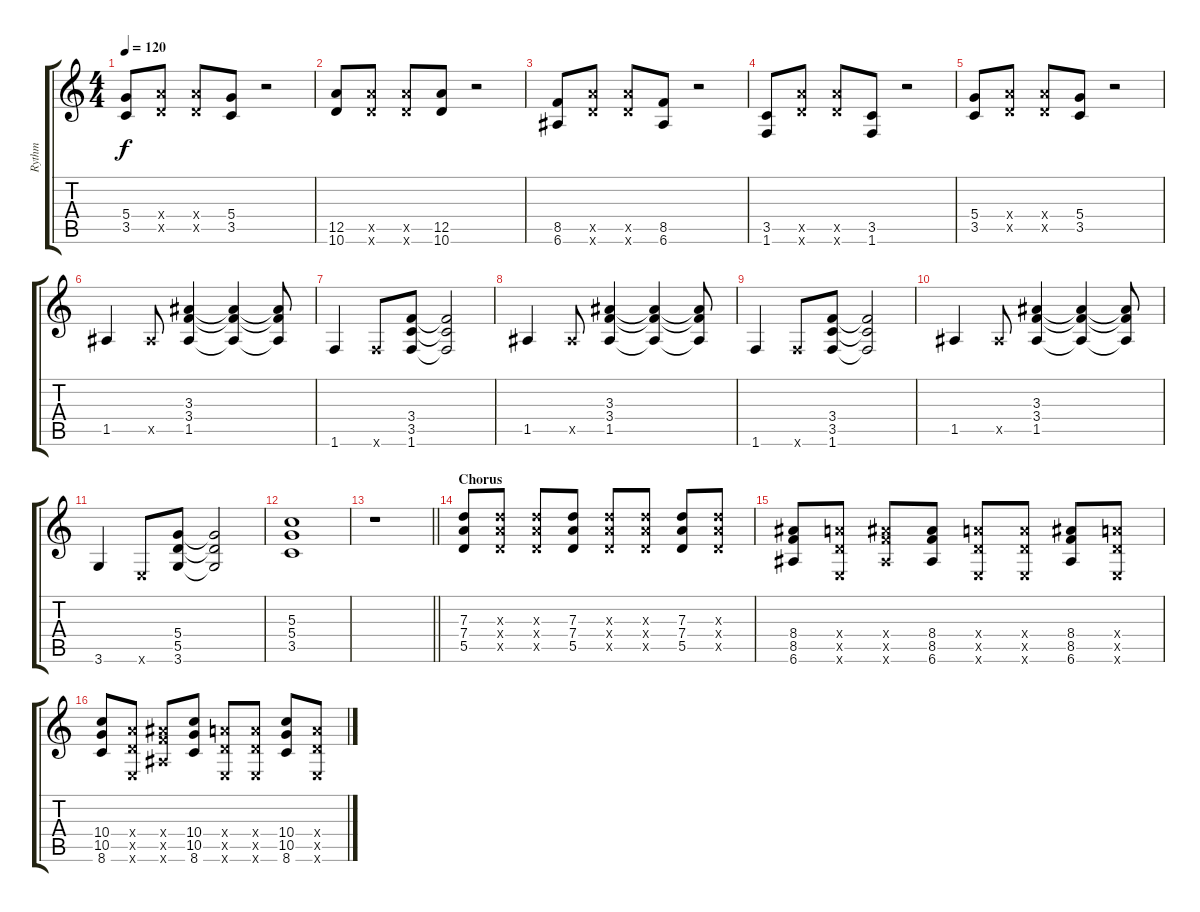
\track ("Rythm" "Rythm") {instrument distortionguitar}
\staff {score tabs}
\tuning (E4 B3 G3 D3 A2 E2) {hide}
\ts (4 4)
\tempo 120
\clef g2
\ks c
(5.4 3.5).8{dy f} (0.4{x} 12.5{x}).8 (0.4{x} 12.5{x}).8 (5.4 3.5).8 r.2 |
(12.5 10.6).8 (12.5{x} 10.6{x}).8 (12.5{x} 10.6{x}).8 (12.5 10.6).8 r.2 |
(8.5 6.6).8 (12.5{x} 10.6{x}).8 (12.5{x} 10.6{x}).8 (8.5 6.6).8 r.2 |
(3.5 1.6).8 (12.5{x} 10.6{x}).8 (12.5{x} 10.6{x}).8 (3.5 1.6).8 r.2 |
(5.4 3.5).8 (0.4{x} 12.5{x}).8 (0.4{x} 12.5{x}).8 (5.4 3.5).8 r.2 |
1.5.4 1.5{x}.8 (3.3 3.4 1.5).4 (3.3{t} 3.4{t} 1.5{t}).4 (3.3{t} 3.4{t} 1.5{t}).8 |
1.6.4 1.6{x}.8 (3.4 3.5 1.6).8 (3.4{t} 3.5{t} 1.6{t}).2 |
1.5.4 1.5{x}.8 (3.3 3.4 1.5).4 (3.3{t} 3.4{t} 1.5{t}).4 (3.3{t} 3.4{t} 1.5{t}).8 |
1.6.4 1.6{x}.8 (3.4 3.5 1.6).8 (3.4{t} 3.5{t} 1.6{t}).2 |
1.5.4 1.5{x}.8 (3.3 3.4 1.5).4 (3.3{t} 3.4{t} 1.5{t}).4 (3.3{t} 3.4{t} 1.5{t}).8 |
3.6.4 0.6{x}.8 (5.4 5.5 3.6).8 (5.4{t} 5.5{t} 3.6{t}).2 |
(5.3 5.4 3.5).1 |
\barLineRight lightlight
r.1 |
\section ("" "Chorus")
(7.3 7.4 5.5).8 (7.3{x} 7.4{x} 5.5{x}).8 (7.3{x} 7.4{x} 5.5{x}).8 (7.3 7.4 5.5).8 (7.3{x} 7.4{x} 5.5{x}).8 (7.3{x} 7.4{x} 5.5{x}).8 (7.3 7.4 5.5).8 (7.3{x} 7.4{x} 5.5{x}).8 |
(8.4 8.5 6.6).8 (7.4{x} 5.5{x} 0.6{x}).8 (8.4{x} 8.5{x} 6.6{x}).8 (8.4 8.5 6.6).8 (7.4{x} 5.5{x} 0.6{x}).8 (7.4{x} 5.5{x} 0.6{x}).8 (8.4 8.5 6.6).8 (7.4{x} 5.5{x} 0.6{x}).8 |
(10.4 10.5 8.6).8 (7.4{x} 5.5{x} 0.6{x}).8 (8.4{x} 8.5{x} 6.6{x}).8 (10.4 10.5 8.6).8 (7.4{x} 5.5{x} 0.6{x}).8 (7.4{x} 5.5{x} 0.6{x}).8 (10.4 10.5 8.6).8 (7.4{x} 5.5{x} 0.6{x}).8
